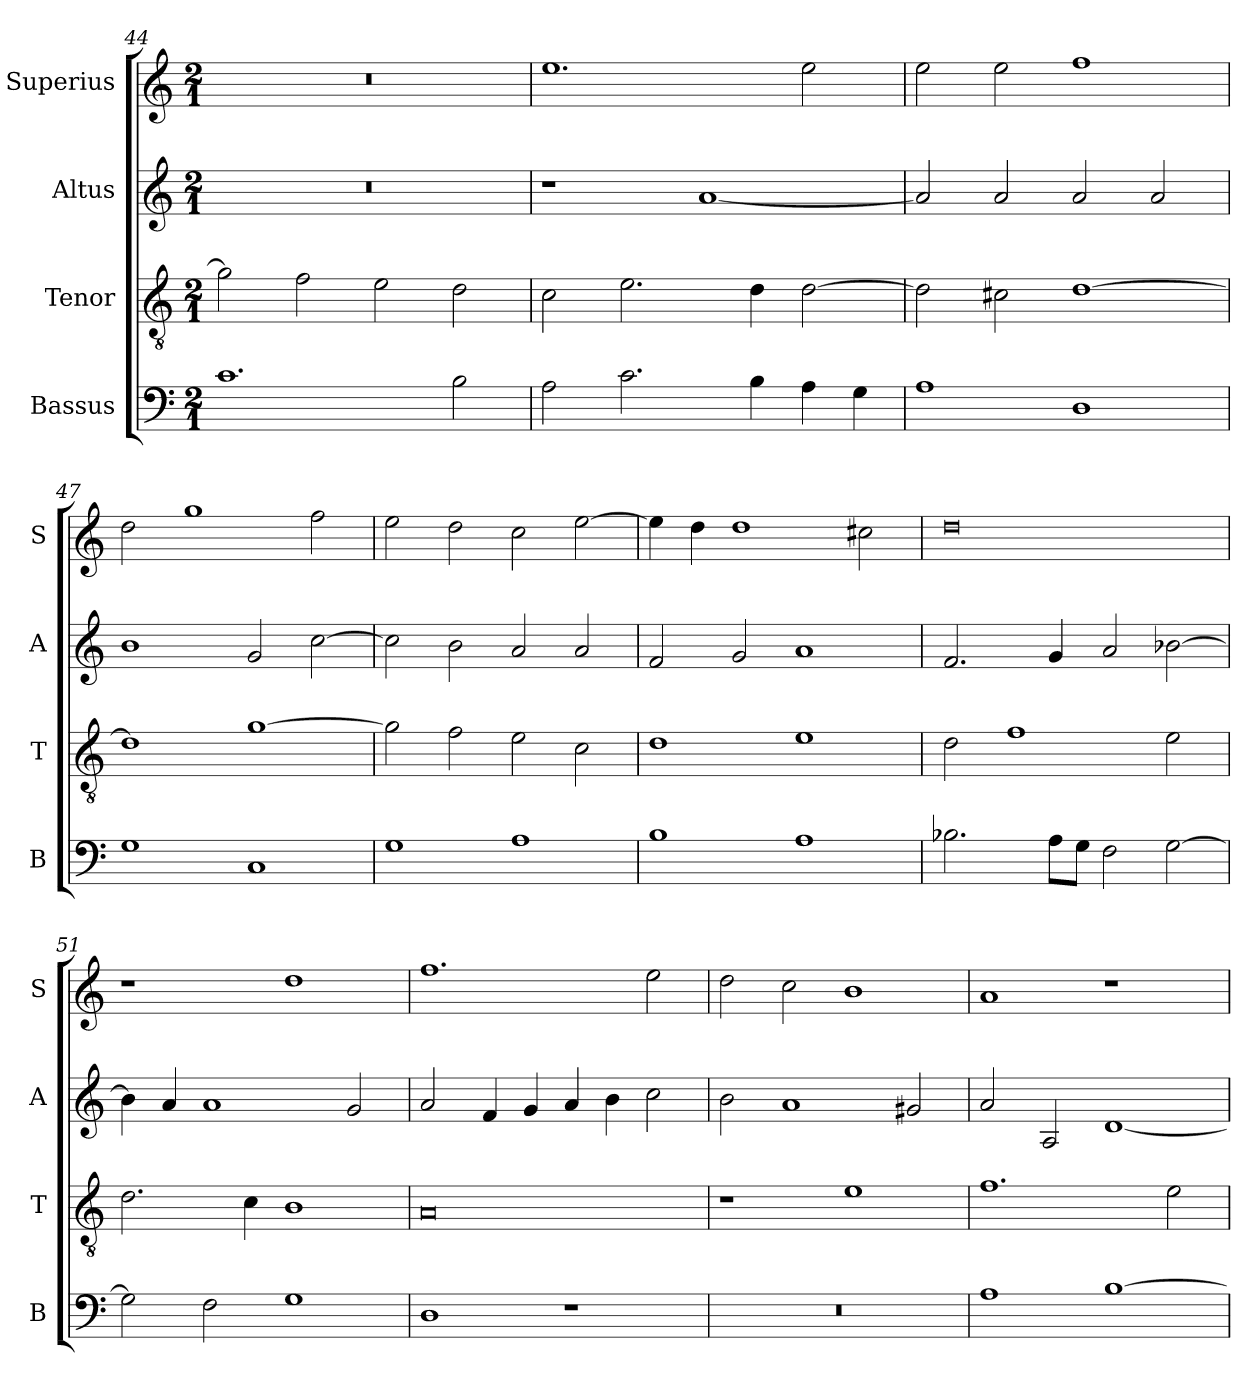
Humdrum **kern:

**kern	**kern	**kern	**kern
*part4	*part3	*part2	*part1
*staff4	*staff3	*staff2	*staff1
*I"Bassus	*I"Tenor	*I"Altus	*I"Superius
*I'B	*I'T	*I'A	*I'S
*clefF4	*clefGv2	*clefG2	*clefG2
*k[]	*k[]	*k[]	*k[]
*C:	*C:	*C:	*C:
*M2/1	*M2/1	*M2/1	*M2/1
=44	=44	=44	=44
1.c	2g]	0r	0r
.	2f	.	.
.	2e	.	.
2B	2d	.	.
=45	=45	=45	=45
2A	2c	1r	1.ee
2.c	2.e	.	.
.	.	[1a	.
4B	4d	.	.
4A	[2d	.	2ee
4G	.	.	.
=46	=46	=46	=46
1A	2d]	2a]	2ee
.	2c#X	2a	2ee
1D	[1d	2a	1ff
.	.	2a	.
=47	=47	=47	=47
1G	1d]	1b	2dd
.	.	.	1gg
1C	[1g	2g	.
.	.	[2cc	2ff
=48	=48	=48	=48
1G	2g]	2cc]	2ee
.	2f	2b	2dd
1A	2e	2a	2cc
.	2c	2a	[2ee
=49	=49	=49	=49
1B	1d	2f	4ee]
.	.	.	4dd
.	.	2g	1dd
1A	1e	1a	.
.	.	.	2cc#X
=50	=50	=50	=50
2.B-X	2d	2.f	0dd
.	1f	.	.
8AL	.	4g	.
8GJ	.	.	.
2F	.	2a	.
[2G	2e	[2b-X	.
=51	=51	=51	=51
2G]	2.d	4b-]	1r
.	.	4a	.
2F	.	1a	.
.	4c	.	.
1G	1B	.	1dd
.	.	2g	.
=52	=52	=52	=52
1D	0A	2a	1.ff
.	.	4f	.
.	.	4g	.
1r	.	4a	.
.	.	4b	.
.	.	2cc	2ee
=53	=53	=53	=53
0r	1r	2b	2dd
.	.	1a	2cc
.	1e	.	1b
.	.	2g#X	.
=54	=54	=54	=54
1A	1.f	2a	1a
.	.	2A	.
[1B	.	[1d	1r
.	2e	.	.
=	=	=	=
*-	*-	*-	*-
